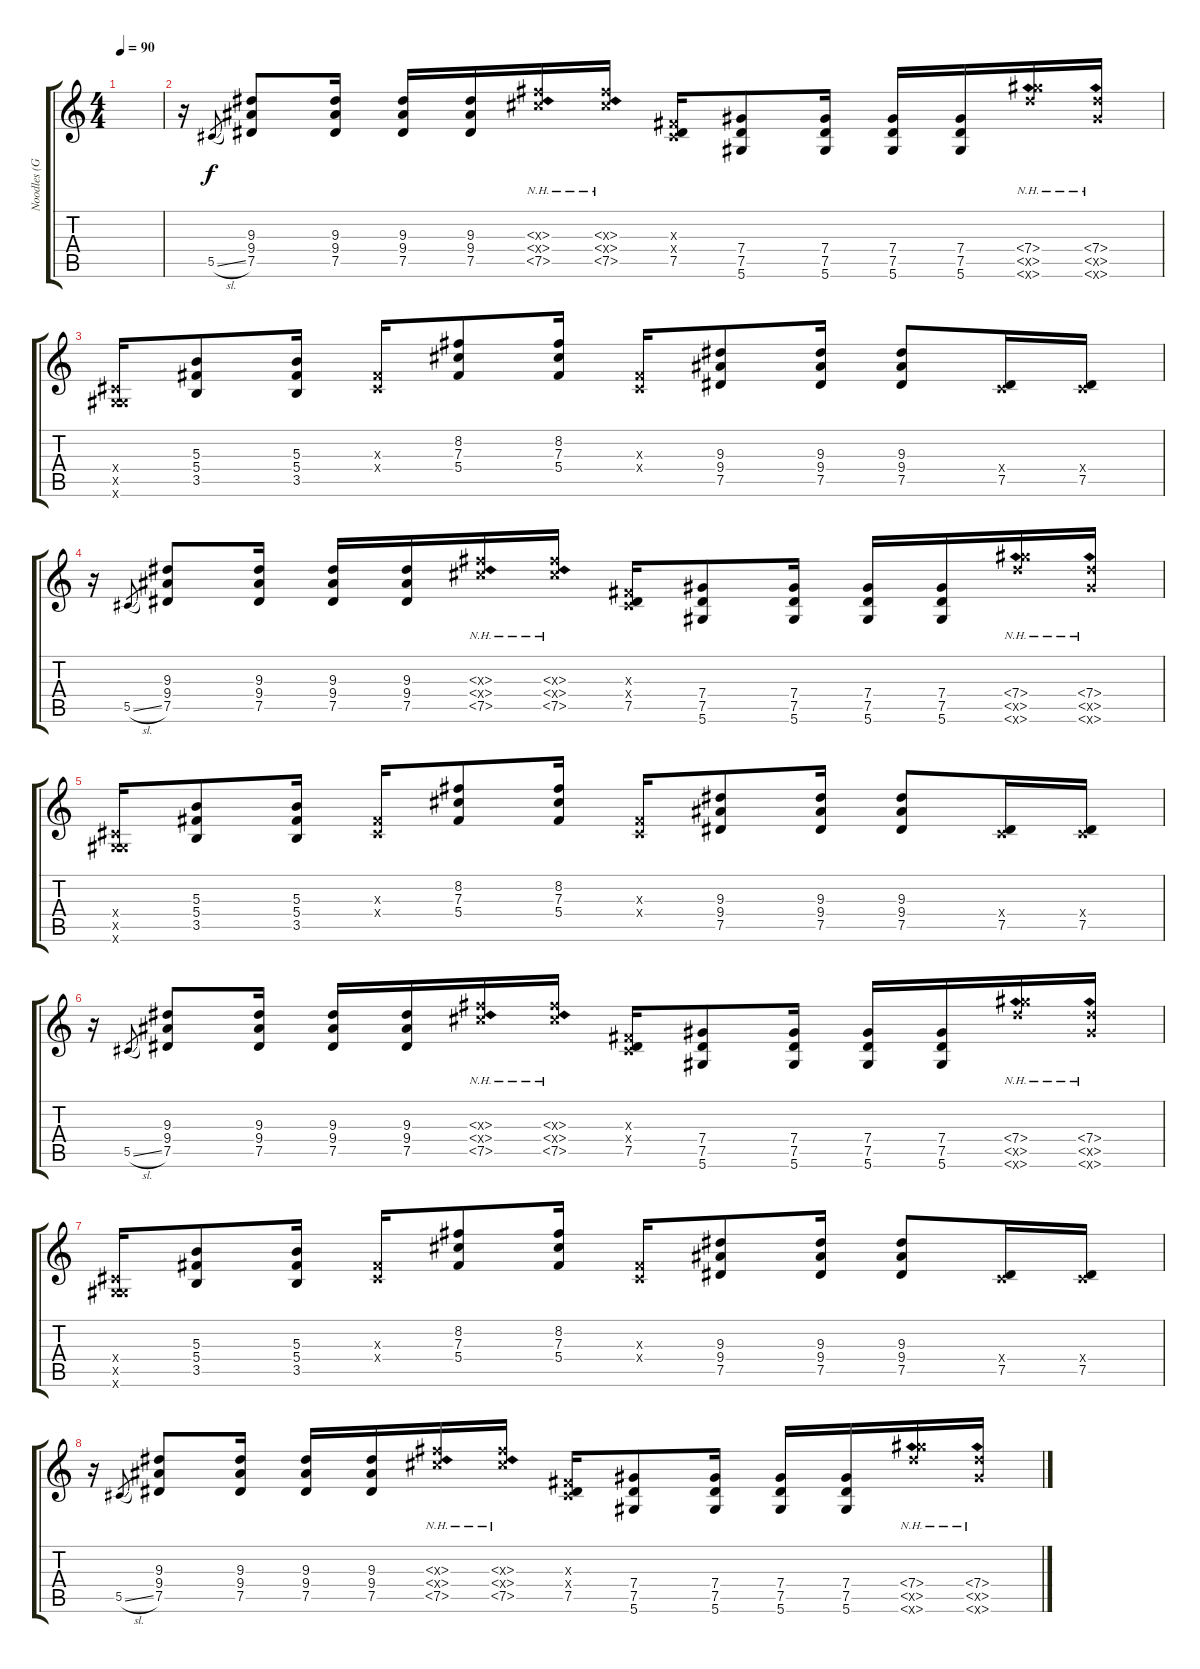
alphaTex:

\track ("Noodles (Guitar Eb)" "Noodles (G") {instrument distortionguitar}
\staff {score tabs}
\tuning (Eb4 Bb3 Gb3 Db3 Ab2 Eb2) {hide}
\ts (4 4)
\tempo 90
\clef g2
\ks c
|
r.16{volume 12 balance 0 instrument overdrivenguitar} 5.5{sl}.8{gr} (9.3 9.4 7.5).8 (9.3 9.4 7.5).16 (9.3 9.4 7.5).16 (9.3 9.4 7.5).16 (0.3{nh x} 0.4{nh x} 7.5{nh}).16 (0.3{nh x} 0.4{nh x} 7.5{nh}).16 (0.3{x} 0.4{x} 7.5).16 (7.4 7.5 5.6).8 (7.4 7.5 5.6).16 (7.4 7.5 5.6).16 (7.4 7.5 5.6).16 (7.4{nh} 5.5{nh x} 5.6{nh x}).16 (7.4{nh} 0.5{nh x} 5.6{nh x}).16 |
(0.4{x} 0.5{x} 5.6{x}).16 (5.3 5.4 3.5).8 (5.3 5.4 3.5).16 (0.3{x} 0.4{x}).16 (8.2 7.3 5.4).8 (8.2 7.3 5.4).16 (0.3{x} 0.4{x}).16 (9.3 9.4 7.5).8 (9.3 9.4 7.5).16 (9.3 9.4 7.5).8 (0.4{x} 7.5).16 (0.4{x} 7.5).16 |
r.16{volume 12 balance 0 instrument overdrivenguitar} 5.5{sl}.8{gr} (9.3 9.4 7.5).8 (9.3 9.4 7.5).16 (9.3 9.4 7.5).16 (9.3 9.4 7.5).16 (0.3{nh x} 0.4{nh x} 7.5{nh}).16 (0.3{nh x} 0.4{nh x} 7.5{nh}).16 (0.3{x} 0.4{x} 7.5).16 (7.4 7.5 5.6).8 (7.4 7.5 5.6).16 (7.4 7.5 5.6).16 (7.4 7.5 5.6).16 (7.4{nh} 5.5{nh x} 5.6{nh x}).16 (7.4{nh} 0.5{nh x} 5.6{nh x}).16 |
(0.4{x} 0.5{x} 5.6{x}).16 (5.3 5.4 3.5).8 (5.3 5.4 3.5).16 (0.3{x} 0.4{x}).16 (8.2 7.3 5.4).8 (8.2 7.3 5.4).16 (0.3{x} 0.4{x}).16 (9.3 9.4 7.5).8 (9.3 9.4 7.5).16 (9.3 9.4 7.5).8 (0.4{x} 7.5).16 (0.4{x} 7.5).16 |
r.16{volume 14 balance 8 instrument distortionguitar} 5.5{sl}.8{gr} (9.3 9.4 7.5).8 (9.3 9.4 7.5).16 (9.3 9.4 7.5).16 (9.3 9.4 7.5).16 (0.3{nh x} 0.4{nh x} 7.5{nh}).16 (0.3{nh x} 0.4{nh x} 7.5{nh}).16 (0.3{x} 0.4{x} 7.5).16 (7.4 7.5 5.6).8 (7.4 7.5 5.6).16 (7.4 7.5 5.6).16 (7.4 7.5 5.6).16 (7.4{nh} 5.5{nh x} 5.6{nh x}).16 (7.4{nh} 0.5{nh x} 5.6{nh x}).16 |
(0.4{x} 0.5{x} 5.6{x}).16 (5.3 5.4 3.5).8 (5.3 5.4 3.5).16 (0.3{x} 0.4{x}).16 (8.2 7.3 5.4).8 (8.2 7.3 5.4).16 (0.3{x} 0.4{x}).16 (9.3 9.4 7.5).8 (9.3 9.4 7.5).16 (9.3 9.4 7.5).8 (0.4{x} 7.5).16 (0.4{x} 7.5).16 |
r.16{volume 14 balance 8 instrument distortionguitar} 5.5{sl}.8{gr} (9.3 9.4 7.5).8 (9.3 9.4 7.5).16 (9.3 9.4 7.5).16 (9.3 9.4 7.5).16 (0.3{nh x} 0.4{nh x} 7.5{nh}).16 (0.3{nh x} 0.4{nh x} 7.5{nh}).16 (0.3{x} 0.4{x} 7.5).16 (7.4 7.5 5.6).8 (7.4 7.5 5.6).16 (7.4 7.5 5.6).16 (7.4 7.5 5.6).16 (7.4{nh} 5.5{nh x} 5.6{nh x}).16 (7.4{nh} 0.5{nh x} 5.6{nh x}).16
